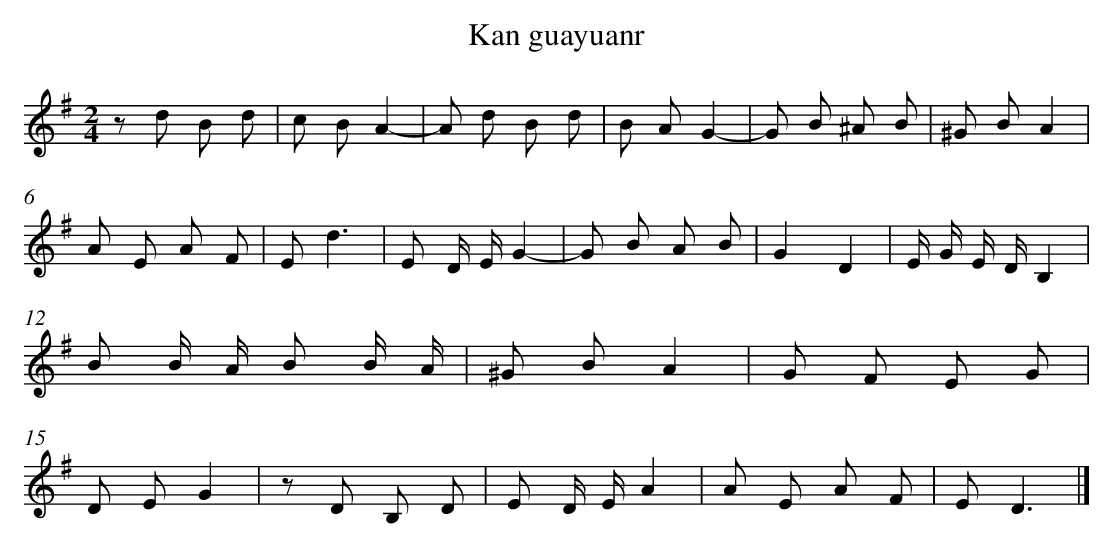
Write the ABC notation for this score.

X:1
T: Kan guayuanr
L: 1/8
M: 2/4
K: G
z d B d [I:setbarnb 1]|
c BA2- |
A d B d |
B AG2- |
G B ^A B |
^G BA2 |
A E A F |
Ed3 |
E D/ E/G2- |
G B A B |
G2D2 |
E/ G/ E/ D/B,2 |
B B/ A/ B B/ A/ |
^G BA2 |
G F E G |
D EG2 |
z D B, D |
E D/ E/A2 |
A E A F |
ED3 |]
